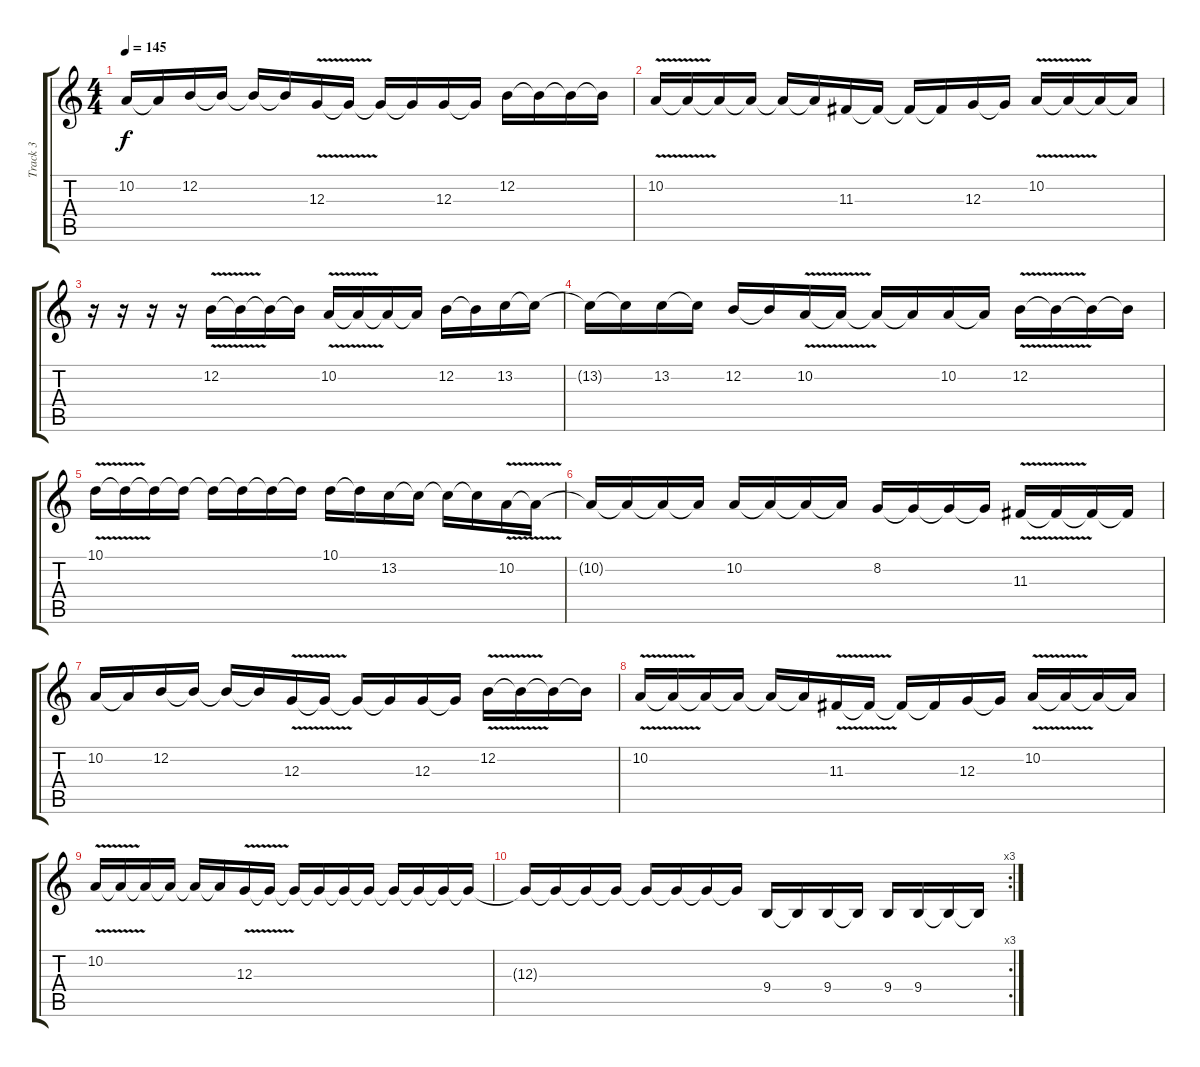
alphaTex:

\track ("Track 3" "Track 3") {instrument lead5charang}
\staff {score tabs}
\tuning (E4 B3 G3 D3 A2 E2) {hide}
\ts (4 4)
\tempo 145
\clef g2
\ks c
10.2.16{dy f} 10.2{t}.16 12.2.16 12.2{t}.16 12.2{t}.16 12.2{t}.16 12.3{v}.16 12.3{t}.16 12.3{t}.16 12.3{t}.16 12.3.16 12.3{t}.16 12.2.16 12.2{t}.16 12.2{t}.16 12.2{t}.16 |
10.2{v}.16 10.2{t}.16 10.2{t}.16 10.2{t}.16 10.2{t}.16 10.2{t}.16 11.3.16 11.3{t}.16 11.3{t}.16 11.3{t}.16 12.3.16 12.3{t}.16 10.2{v}.16 10.2{t}.16 10.2{t}.16 10.2{t}.16 |
r.16 r.16 r.16 r.16 12.2{v}.16 12.2{t}.16 12.2{t}.16 12.2{t}.16 10.2{v}.16 10.2{t}.16 10.2{t}.16 10.2{t}.16 12.2.16 12.2{t}.16 13.2.16 13.2{t}.16 |
13.2{t}.16 13.2{t}.16 13.2.16 13.2{t}.16 12.2.16 12.2{t}.16 10.2{v}.16 10.2{t}.16 10.2{t}.16 10.2{t}.16 10.2.16 10.2{t}.16 12.2{v}.16 12.2{t}.16 12.2{t}.16 12.2{t}.16 |
10.1{v}.16 10.1{t}.16 10.1{t}.16 10.1{t}.16 10.1{t}.16 10.1{t}.16 10.1{t}.16 10.1{t}.16 10.1.16 10.1{t}.16 13.2.16 13.2{t}.16 13.2{t}.16 13.2{t}.16 10.2{v}.16 10.2{t}.16 |
10.2{t}.16 10.2{t}.16 10.2{t}.16 10.2{t}.16 10.2.16 10.2{t}.16 10.2{t}.16 10.2{t}.16 8.2.16 8.2{t}.16 8.2{t}.16 8.2{t}.16 11.3{v}.16 11.3{t}.16 11.3{t}.16 11.3{t}.16 |
10.2.16 10.2{t}.16 12.2.16 12.2{t}.16 12.2{t}.16 12.2{t}.16 12.3{v}.16 12.3{t}.16 12.3{t}.16 12.3{t}.16 12.3.16 12.3{t}.16 12.2{v}.16 12.2{t}.16 12.2{t}.16 12.2{t}.16 |
10.2{v}.16 10.2{t}.16 10.2{t}.16 10.2{t}.16 10.2{t}.16 10.2{t}.16 11.3{v}.16 11.3{t}.16 11.3{t}.16 11.3{t}.16 12.3.16 12.3{t}.16 10.2{v}.16 10.2{t}.16 10.2{t}.16 10.2{t}.16 |
10.2{v}.16 10.2{t}.16 10.2{t}.16 10.2{t}.16 10.2{t}.16 10.2{t}.16 12.3{v}.16 12.3{t}.16 12.3{t}.16 12.3{t}.16 12.3{t}.16 12.3{t}.16 12.3{t}.16 12.3{t}.16 12.3{t}.16 12.3{t}.16 |
\rc 3
12.3{t}.16 12.3{t}.16 12.3{t}.16 12.3{t}.16 12.3{t}.16 12.3{t}.16 12.3{t}.16 12.3{t}.16 9.4.16 9.4{t}.16 9.4.16 9.4{t}.16 9.4.16 9.4.16 9.4{t}.16 9.4{t}.16
